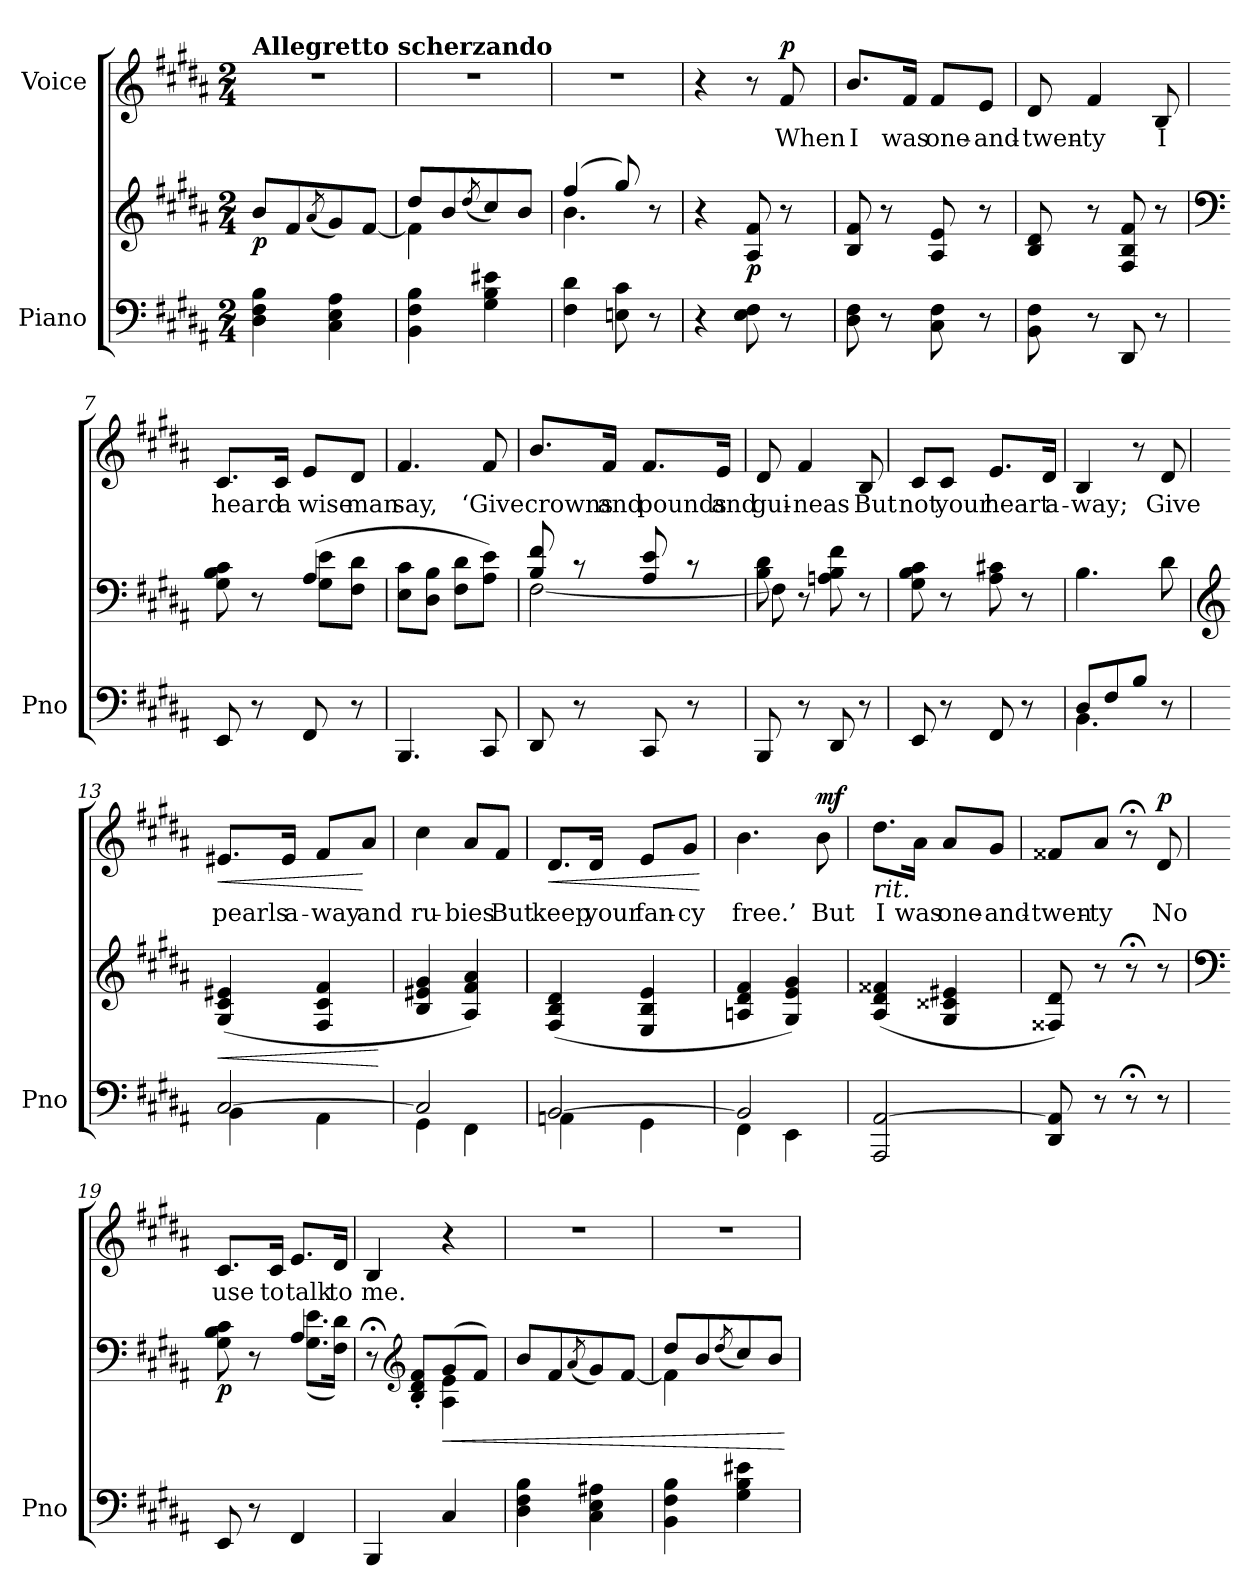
**kern	**kern	**dynam	**kern	**text	**dynam
*part2	*part2	*part2	*part1	*part1	*part1
*staff3	*staff2	*staff2/3	*staff1	*staff1	*staff1
*I"Piano	*	*	*I"Voice	*	*
*I'Pno	*	*	*	*	*
*clefF4	*clefG2	*	*clefG2	*	*
*k[f#c#g#d#a#]	*k[f#c#g#d#a#]	*	*k[f#c#g#d#a#]	*	*
*M2/4	*M2/4	*	*M2/4	*	*
=1	=1	=1	=1	=1	=1
!	!	!	!LO:TX:a:B:t=Allegretto scherzando	!	!
!	!	!LO:DY:b	!	!	!
4D#\ 4F#\ 4B\	8b/L	p	2r	.	.
.	8f#/	.	.	.	.
.	(8qa#/	.	.	.	.
4C#\ 4E\ 4A#\	8g#/)	.	.	.	.
.	[<8f#/J	.	.	.	.
=2	=2	=2	=2	=2	=2
*	*^	*	*	*	*
4BB\ 4F#\ 4B\	8dd#/L	4f#\]	.	2r	.	.
.	8b/	.	.	.	.	.
.	(8qdd#/	.	.	.	.	.
4G#\ 4B\ 4e#X\	8cc#/)	4ryy	.	.	.	.
.	8b/J	.	.	.	.	.
=3	=3	=3	=3	=3	=3	=3
4F#\ 4d#\	(4ff#/	4.b\	.	2r	.	.
8En\ 8c#\	8gg#/)	.	.	.	.	.
8r	8r	8ryy	.	.	.	.
*	*v	*v	*	*	*	*
=4	=4	=4	=4	=4	=4
4r	4r	.	4r	.	.
!	!	!LO:DY:b	!	!	!
8E\ 8F#\	8A#/ 8f#/	p	8r	.	.
!	!	!	!	!LO:LY:b	!LO:DY:a
8r	8r	.	8f#/	When	p
!!LO:LB:g=z
=5	=5	=5	=5	=5	=5
!	!	!	!	!LO:LY:b	!
8D#\ 8F#\	8B/ 8f#/	.	8.b/L	I	.
8r	8r	.	.	.	.
!	!	!	!	!LO:LY:b	!
.	.	.	16f#/Jk	was	.
!	!	!	!	!LO:LY:b	!
8C#\ 8F#\	8A#/ 8e/	.	8f#/L	one-	.
!	!	!	!	!LO:LY:b	!
8r	8r	.	8e/J	-and-	.
=6	=6	=6	=6	=6	=6
!	!	!	!	!LO:LY:b	!
8BB\ 8F#\	8B/ 8d#/	.	8d#/	-twen-	.
!	!	!	!	!LO:LY:b	!
8r	8r	.	4f#/	-ty	.
8DD#/	8F#/ 8B/ 8f#/	.	.	.	.
!	!	!	!	!LO:LY:b	!
8r	8r	.	8B/	I	.
=7	=7	=7	=7	=7	=7
*	*clefF4	*	*	*	*
*	*^	*	*	*	*
!	!	!	!	!	!LO:LY:b	!
8EE/	8G#\ 8B\ 8c#\	4ryy	.	8.c#/L	heard	.
8r	8r	.	.	.	.	.
!	!	!	!	!	!LO:LY:b	!
.	.	.	.	16c#/Jk	a	.
!	!	!	!	!	!LO:LY:b	!
8FF#/	(4A#/	8G#\ 8e\L	.	8e/L	wise	.
!	!	!	!	!	!LO:LY:b	!
8r	.	8F#\ 8d#\J	.	8d#/J	man	.
=8	=8	=8	=8	=8	=8	=8
!	!	!	!	!	!LO:LY:b	!
*	*v	*v	*	*	*	*
4.BBB/	8E\ 8c#\L	.	4.f#/	say,	.
.	8D#\ 8B\J	.	.	.	.
.	8F#\ 8d#\L	.	.	.	.
!	!	!	!	!LO:LY:b	!
8CC#/	8A#\ 8e\J)	.	8f#/	‘Give	.
!!LO:LB:g=z
=9	=9	=9	=9	=9	=9
*	*^	*	*	*	*
!	!	!	!	!	!LO:LY:b	!
8DD#/	8B/ 8f#/	[2F#\	.	8.b/L	crowns	.
8r	8r	.	.	.	.	.
!	!	!	!	!	!LO:LY:b	!
.	.	.	.	16f#/Jk	and	.
!	!	!	!	!	!LO:LY:b	!
8CC#/	8A#/ 8e/	.	.	8.f#/L	pounds	.
8r	8r	.	.	.	.	.
!	!	!	!	!	!LO:LY:b	!
.	.	.	.	16e/Jk	and	.
=10	=10	=10	=10	=10	=10	=10
!	!	!	!	!	!LO:LY:b	!
8BBB/	8B\ 8d#\	8F#]	.	8d#/	gui-	.
!	!	!	!	!	!LO:LY:b	!
8r	8r	4.ryy	.	4f#/	-neas	.
8DD#/	8An\ 8B\ 8f#\	.	.	.	.	.
!	!	!	!	!	!LO:LY:b	!
8r	8r	.	.	8B/	But	.
*	*v	*v	*	*	*	*
=11	=11	=11	=11	=11	=11
!	!	!	!	!LO:LY:b	!
8EE/	8G#\ 8B\ 8c#\	.	8c#/L	not	.
!	!	!	!	!LO:LY:b	!
8r	8r	.	8c#/J	your	.
!	!	!	!	!LO:LY:b	!
8FF#/	8A#\ 8c#X\	.	8.e/L	heart	.
8r	8r	.	.	.	.
!	!	!	!	!LO:LY:b	!
.	.	.	16d#/Jk	a-	.
=12	=12	=12	=12	=12	=12
*^	*	*	*	*	*
!	!	!	!	!	!LO:LY:b	!
8D#/L	4.BB\	4.B\	.	4B/	-way;	.
8F#/	.	.	.	.	.	.
8B/J	.	.	.	8r	.	.
!	!	!	!	!	!LO:LY:b	!
8r	8ryy	8d#\	.	8d#/	Give	.
!!LO:PB:g=z
=13	=13	=13	=13	=13	=13	=13
*	*	*clefG2	*	*	*	*
!	!	!	!LO:HP:b	!	!LO:LY:b	!LO:HP:b
[2C#/	4BB\	(4G#/ 4c#/ 4e#X/	<	8.e#X/L	pearls	<
!	!	!	!	!	!LO:LY:b	!
.	.	.	.	16e#/Jk	a-	.
!	!	!	!	!	!LO:LY:b	!
.	4AA#\	4F#/ 4c#/ 4f#/	.	8f#/L	-way	.
!	!	!	!	!	!LO:LY:b	!
.	.	.	.	8a#/J	and	[
*v	*v	*	*	*	*	*
.	.	[	.	.	.
=14	=14	=14	=14	=14	=14
*^	*	*	*	*	*
!	!	!	!	!	!LO:LY:b	!
2C#/]	4GG#\	4B/ 4e#X/ 4g#/	.	4cc#\	ru-	.
!	!	!	!	!	!LO:LY:b	!
.	4FF#\	4A#/ 4f#/ 4a#/)	.	8a#/L	-bies	.
!	!	!	!	!	!LO:LY:b	!
.	.	.	.	8f#/J	But	.
=15	=15	=15	=15	=15	=15	=15
!	!	!	!	!	!LO:LY:b	!LO:HP:b
[2BB/	4AAn\	(>4F#/ 4B/ 4d#/	.	8.d#/L	keep	<
!	!	!	!	!	!LO:LY:b	!
.	.	.	.	16d#/Jk	your	.
!	!	!	!	!	!LO:LY:b	!
.	4GG#\	4E/ 4B/ 4e/	.	8e/L	fan-	.
!	!	!	!	!	!LO:LY:b	!
.	.	.	.	8g#/J	-cy	.
*v	*v	*	*	*	*	*
.	.	.	.	.	[
=16	=16	=16	=16	=16	=16
*^	*	*	*	*	*
!	!	!	!	!	!LO:LY:b	!
2BB/]	4FF#\	4An/ 4d#/ 4f#/	.	4.b\	free.’	.
.	4EE\	4G#/ 4e/ 4g#/)	.	.	.	.
!	!	!	!	!	!LO:LY:b	!LO:DY:a
.	.	.	.	8b\	But	mf
*v	*v	*	*	*	*	*
!!LO:LB:g=z
=17	=17	=17	=17	=17	=17
!	!	!	!LO:TX:b:i:t=rit.	!	!
!	!	!	!	!LO:LY:b	!
2AAA#/ [2AA#/	(>4A#/ 4d#/ 4f##X/	.	8.dd#\L	I	.
!	!	!	!	!LO:LY:b	!
.	.	.	16a#\Jk	was	.
!	!	!	!	!LO:LY:b	!
.	4G#/ 4c##X/ 4e#X/	.	8a#/L	one-	.
!	!	!	!	!LO:LY:b	!
.	.	.	8g#/J	-and-	.
=18	=18	=18	=18	=18	=18
!	!	!	!	!LO:LY:b	!
8DD#/ 8AA#/]	8F##X/ 8d#/)	.	8f##X/L	-twen-	.
!	!	!	!	!LO:LY:b	!
8r	8r	.	8a#/J	-ty	.
8r;<	8r;<	.	8r;<	.	.
!	!	!	!	!LO:LY:b	!LO:DY:a
8r	8r	.	8d#/	No	p
=19	=19	=19	=19	=19	=19
*	*clefF4	*	*	*	*
*	*^	*	*	*	*
!	!	!	!LO:DY:b	!	!LO:LY:b	!
8EE/	8G#\ 8B\ 8c#\	4ryy	p	8.c#/L	use	.
8r	8r	.	.	.	.	.
!	!	!	!	!	!LO:LY:b	!
.	.	.	.	16c#/Jk	to	.
!	!	!	!	!	!LO:LY:b	!
4FF#/	4A#/	(>8.G#\ 8.e\L	.	8.e/L	talk	.
!	!	!	!	!	!LO:LY:b	!
.	.	16F#\ 16d#\Jk)	.	16d#/Jk	to	.
=20	=20	=20	=20	=20	=20	=20
!	!	!	!	!	!LO:LY:b	!
4BBB/	8r;<	4ryy	.	4B/	me.	.
*	*clefG2	*	*	*	*	*
.	8B/'> 8d#/'> 8f#/'>L	.	.	.	.	.
!	!	!	!LO:HP:b	!	!	!
4C#/	(8g#/	4A#\ 4e\	<	4r	.	.
.	8f#/J)	.	.	.	.	.
*	*v	*v	*	*	*	*
!!LO:LB:g=z
=21	=21	=21	=21	=21	=21
4D#\ 4F#\ 4B\	8b/L	.	2r	.	.
.	8f#/	.	.	.	.
.	(8qa#/	.	.	.	.
4C#\ 4E\ 4A#X\	8g#/)	.	.	.	.
.	[<8f#/J	.	.	.	.
=22	=22	=22	=22	=22	=22
*	*^	*	*	*	*
4BB\ 4F#\ 4B\	8dd#/L	4f#\]	.	2r	.	.
.	8b/	.	.	.	.	.
.	(8qdd#/	.	.	.	.	.
4G#\ 4B\ 4e#X\	8cc#/)	4ryy	.	.	.	.
.	8b/J	.	.	.	.	.
*	*v	*v	*	*	*	*
.	.	[	.	.	.
=	=	=	=	=	=
*-	*-	*-	*-	*-	*-
